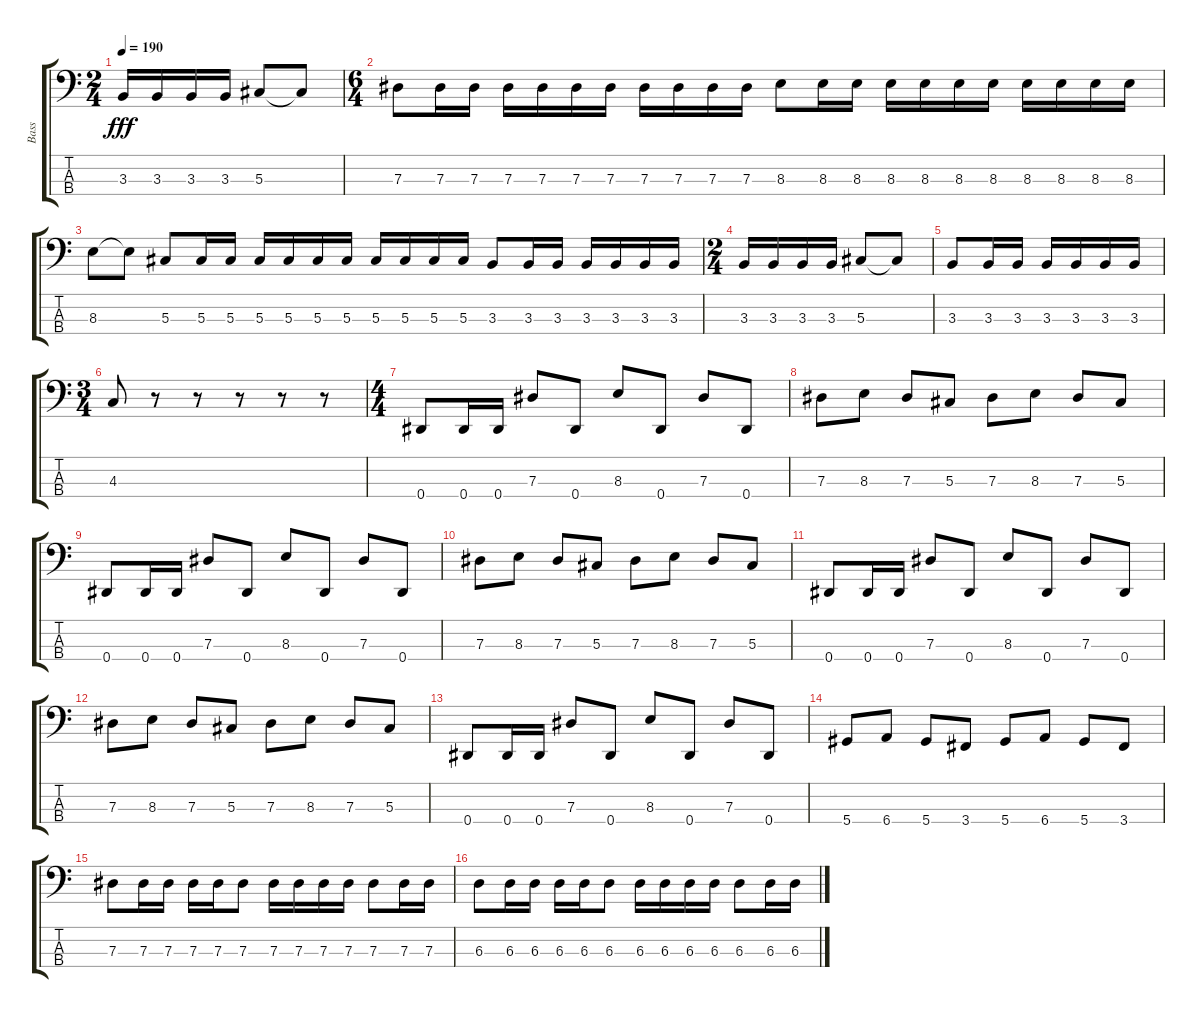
\track ("Bass" "Bass") {instrument electricbasspick}
\staff {score tabs}
\tuning (Gb2 Db2 Ab1 Eb1) {hide}
\ts (2 4)
\tempo 190
\clef f4
\ks c
3.3.16{dy fff} 3.3.16 3.3.16 3.3.16 5.3.8 5.3{t}.8 |
\ts (6 4)
7.3.8 7.3.16 7.3.16 7.3.16 7.3.16 7.3.16 7.3.16 7.3.16 7.3.16 7.3.16 7.3.16 8.3.8 8.3.16 8.3.16 8.3.16 8.3.16 8.3.16 8.3.16 8.3.16 8.3.16 8.3.16 8.3.16 |
8.3.8 8.3{t}.8 5.3.8 5.3.16 5.3.16 5.3.16 5.3.16 5.3.16 5.3.16 5.3.16 5.3.16 5.3.16 5.3.16 3.3.8 3.3.16 3.3.16 3.3.16 3.3.16 3.3.16 3.3.16 |
\ts (2 4)
3.3.16 3.3.16 3.3.16 3.3.16 5.3.8 5.3{t}.8 |
3.3.8 3.3.16 3.3.16 3.3.16 3.3.16 3.3.16 3.3.16 |
\ts (3 4)
4.3.8 r.8 r.8 r.8 r.8 r.8 |
\ts (4 4)
0.4.8 0.4.16 0.4.16 7.3.8 0.4.8 8.3.8 0.4.8 7.3.8 0.4.8 |
7.3.8 8.3.8 7.3.8 5.3.8 7.3.8 8.3.8 7.3.8 5.3.8 |
0.4.8 0.4.16 0.4.16 7.3.8 0.4.8 8.3.8 0.4.8 7.3.8 0.4.8 |
7.3.8 8.3.8 7.3.8 5.3.8 7.3.8 8.3.8 7.3.8 5.3.8 |
0.4.8 0.4.16 0.4.16 7.3.8 0.4.8 8.3.8 0.4.8 7.3.8 0.4.8 |
7.3.8 8.3.8 7.3.8 5.3.8 7.3.8 8.3.8 7.3.8 5.3.8 |
0.4.8 0.4.16 0.4.16 7.3.8 0.4.8 8.3.8 0.4.8 7.3.8 0.4.8 |
5.4.8 6.4.8 5.4.8 3.4.8 5.4.8 6.4.8 5.4.8 3.4.8 |
7.3.8 7.3.16 7.3.16 7.3.16 7.3.16 7.3.8 7.3.16 7.3.16 7.3.16 7.3.16 7.3.8 7.3.16 7.3.16 |
6.3.8 6.3.16 6.3.16 6.3.16 6.3.16 6.3.8 6.3.16 6.3.16 6.3.16 6.3.16 6.3.8 6.3.16 6.3.16
